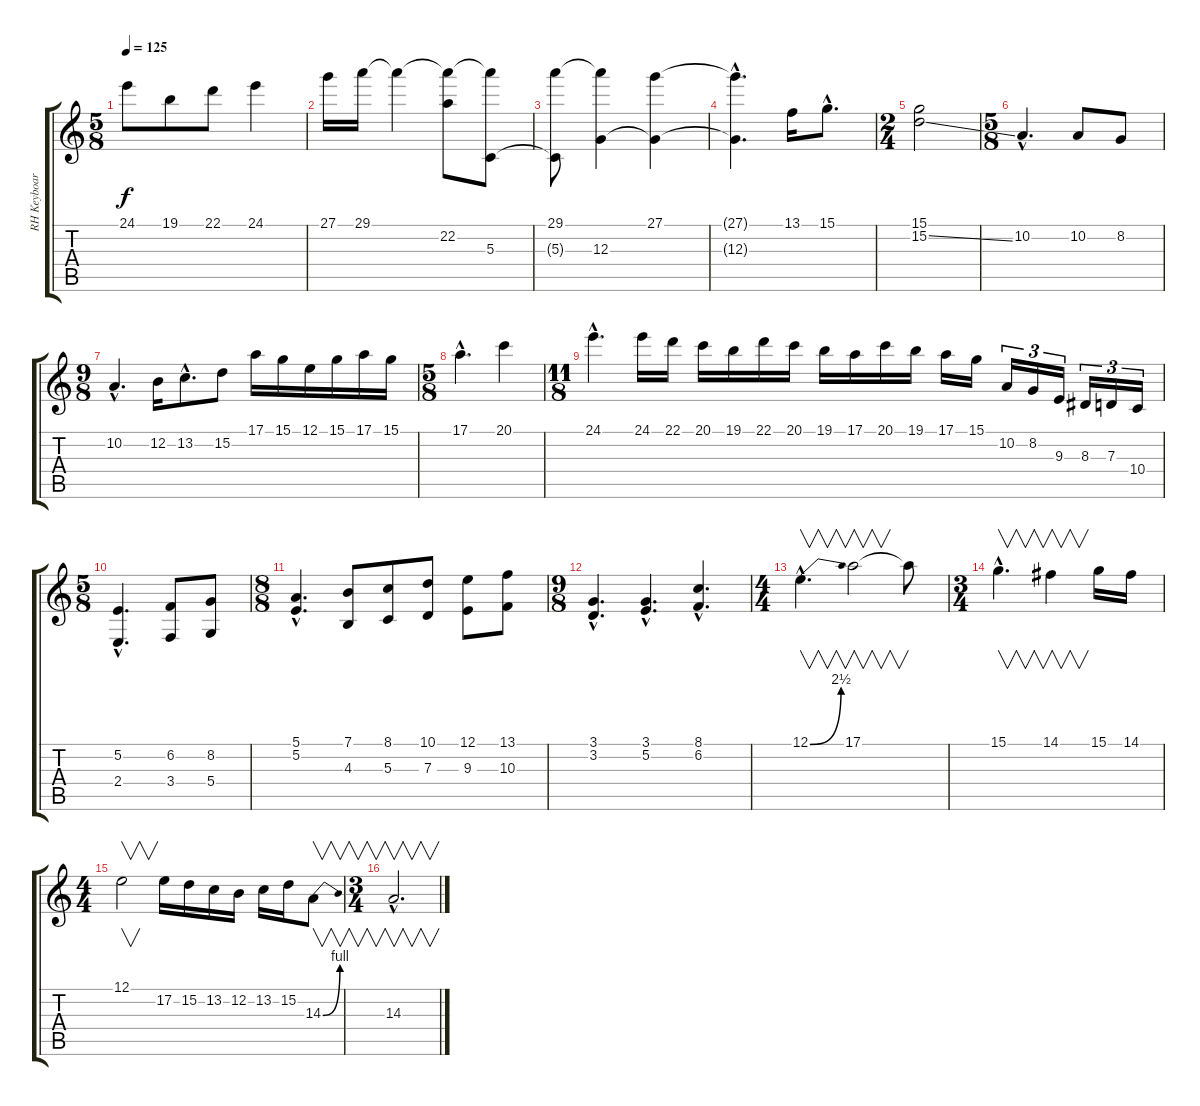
\track ("RH Keyboard" "RH Keyboar") {instrument acousticgrandpiano}
\staff {score tabs}
\tuning (E4 B3 G3 D3 A2 E2) {hide}
\ts (5 8)
\tempo 125
\clef g2
\ks c
24.1.8{dy f} 19.1.8 22.1.8 24.1.4 |
27.1.16 29.1.16 29.1{t}.4 (29.1{t} 22.2).8 (29.1{t} 5.3).8 |
(29.1 5.3{t}).8 (29.1{t} 12.3).4 (27.1 12.3{t}).4 |
(27.1{hac t} 12.3{hac t}).4{d} 13.1.16 15.1{hac}.8{d} |
\ts (2 4)
(15.1 15.2{ss}).2 |
\ts (5 8)
10.2{hac}.4{d} 10.2.8 8.2.8 |
\ts (9 8)
10.2{hac}.4{d} 12.2.16 13.2{hac}.8{d} 15.2.8 17.1.16 15.1.16 12.1.16 15.1.16 17.1.16 15.1.16 |
\ts (5 8)
17.1{hac}.4{d} 20.1.4 |
\ts (11 8)
24.1{hac}.4{d} 24.1.16 22.1.16 20.1.16 19.1.16 22.1.16 20.1.16 19.1.16 17.1.16 20.1.16 19.1.16 17.1.16 15.1.16 10.2.16{tu (3 2)} 8.2.16{tu (3 2)} 9.3.16{tu (3 2)} 8.3.16{tu (3 2)} 7.3.16{tu (3 2)} 10.4.16{tu (3 2)} |
\ts (5 8)
(5.2{hac} 2.4{hac}).4{d} (6.2 3.4).8 (8.2 5.4).8 |
\ts (8 8)
(5.1{hac} 5.2{hac}).4{d} (7.1 4.3).8 (8.1 5.3).8 (10.1 7.3).8 (12.1 9.3).8 (13.1 10.3).8 |
\ts (9 8)
(3.1{hac} 3.2{hac}).4{d} (3.1{hac} 5.2{hac}).4{d} (8.1{hac} 6.2{hac}).4{d} |
\ts (4 4)
12.1{be (bend 0 0 60 10) hac}.4{v d volume 15 instrument lead1square} 17.1.2{v} 17.1{t}.8 |
\ts (3 4)
15.1{hac}.4{v d} 14.1.4{v} 15.1.16 14.1.16 |
\ts (4 4)
12.1.2{v} 17.2.16 15.2.16 13.2.16 12.2.16 13.2.16 15.2.16 14.3{be (bend 0 0 60 4)}.8{v} |
\ts (3 4)
14.3{hac}.2{v d}
